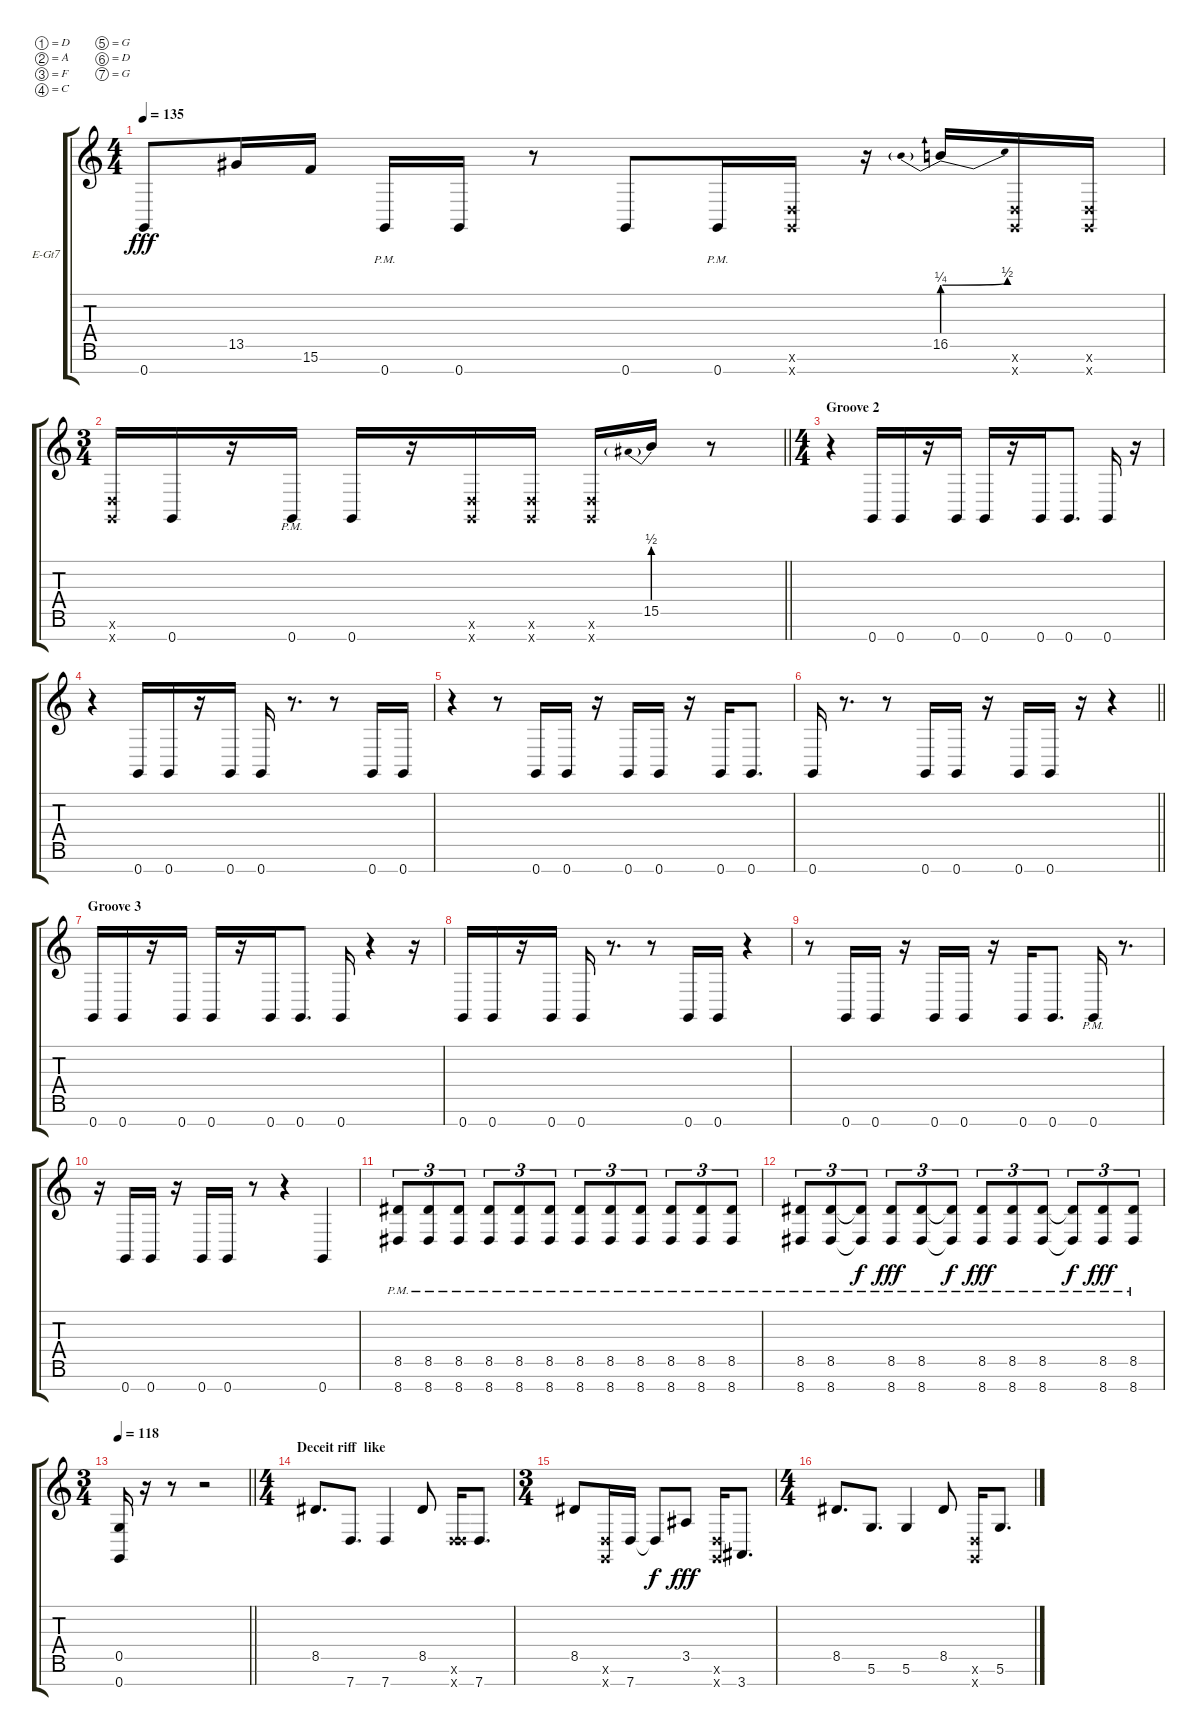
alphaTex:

\bracketExtendMode groupsimilarinstruments
\firstSystemTrackNameOrientation horizontal
\otherSystemsTrackNameOrientation horizontal
\track ("Guitare 1" "E-Gt7") {instrument distortionguitar}
\staff {score tabs}
\tuning (D4 A3 F3 C3 G2 D2 G1)
\ts (4 4)
\beaming (8 2 2 2 2)
\tempo 135
\clef g2
\ks c
0.7.8{dy fff} 13.5.16 15.6.16 0.7{pm}.16 0.7.16 r.8 0.7.8 0.7{pm}.16 (0.6{x} 0.7{x}).16 r.16 16.5{be (prebendbend 0 1 60 2)}.16 (0.6{x} 0.7{x}).16 (0.6{x} 0.7{x}).16 |
\ts (3 4)
\beaming (8 2 2 2)
\barLineRight lightlight
(0.6{x} 0.7{x}).16 0.7.16 r.16 0.7{pm}.16 0.7.16 r.16 (0.6{x} 0.7{x}).16 (0.6{x} 0.7{x}).16 (0.6{x} 0.7{x}).16 15.5{be (prebend 0 2 60 2)}.16 r.8 |
\ts (4 4)
\beaming (8 2 2 2 2)
\section ("" "Groove 2")
r.4 0.7.16 0.7.16 r.16 0.7.16 0.7.16 r.16 0.7.16 0.7.8{d} 0.7.16 r.16 |
r.4 0.7.16 0.7.16 r.16 0.7.16 0.7.16 r.8{d} r.8 0.7.16 0.7.16 |
r.4 r.8 0.7.16 0.7.16 r.16 0.7.16 0.7.16 r.16 0.7.16 0.7.8{d} |
\barLineRight lightlight
0.7.16 r.8{d} r.8 0.7.16 0.7.16 r.16 0.7.16 0.7.16 r.16 r.4 |
\section ("" "Groove 3")
0.7.16 0.7.16 r.16 0.7.16 0.7.16 r.16 0.7.16 0.7.8{d} 0.7.16 r.4 r.16 |
0.7.16 0.7.16 r.16 0.7.16 0.7.16 r.8{d} r.8 0.7.16 0.7.16 r.4 |
r.8 0.7.16 0.7.16 r.16 0.7.16 0.7.16 r.16 0.7.16 0.7.8{d} 0.7{pm}.16 r.8{d} |
r.16 0.7.16 0.7.16 r.16 0.7.16 0.7.16 r.8 r.4 0.7.4 |
(8.5{pm} 8.7{pm}).8{tu (3 2)} (8.5{pm} 8.7{pm}).8{tu (3 2)} (8.5{pm} 8.7{pm}).8{tu (3 2)} (8.5{pm} 8.7{pm}).8{tu (3 2)} (8.5{pm} 8.7{pm}).8{tu (3 2)} (8.5{pm} 8.7{pm}).8{tu (3 2)} (8.5{pm} 8.7{pm}).8{tu (3 2)} (8.5{pm} 8.7{pm}).8{tu (3 2)} (8.5{pm} 8.7{pm}).8{tu (3 2)} (8.5{pm} 8.7{pm}).8{tu (3 2)} (8.5{pm} 8.7{pm}).8{tu (3 2)} (8.5{pm} 8.7{pm}).8{tu (3 2)} |
(8.5{pm} 8.7{pm}).8{tu (3 2)} (8.5{pm} 8.7{pm}).8{tu (3 2)} (8.5{pm t} 8.7{pm t}).8{tu (3 2) dy f} (8.5{pm} 8.7{pm}).8{tu (3 2) dy fff} (8.5{pm} 8.7{pm}).8{tu (3 2)} (8.5{pm t} 8.7{pm t}).8{tu (3 2) dy f} (8.5{pm} 8.7{pm}).8{tu (3 2) dy fff} (8.5{pm} 8.7{pm}).8{tu (3 2)} (8.5{pm} 8.7{pm}).8{tu (3 2)} (8.5{pm t} 8.7{pm t}).8{tu (3 2) dy f} (8.5{pm} 8.7{pm}).8{tu (3 2) dy fff} (8.5{pm} 8.7{pm}).8{tu (3 2)} |
\ts (3 4)
\beaming (8 2 2 2)
\tempo 118
\barLineRight lightlight
(0.5 0.7).16 r.16 r.8 r.2 |
\ts (4 4)
\beaming (8 2 2 2 2)
\section ("" "Deceit riff  like")
8.5.8{d} 7.7.8{d} 7.7.4 8.5.8 (0.6{x} 7.7{x}).16 7.7.8{d} |
\ts (3 4)
\beaming (8 2 2 2)
8.5.8 (0.6{x} 0.7{x}).16 7.7.16 7.7{t}.8{dy f} 3.5.8{dy fff} (0.6{x} 0.7{x}).16 3.7.8{d} |
\ts (4 4)
\beaming (8 2 2 2 2)
8.5.8{d} 5.6.8{d} 5.6.4 8.5.8 (0.6{x} 0.7{x}).16 5.6.8{d}
